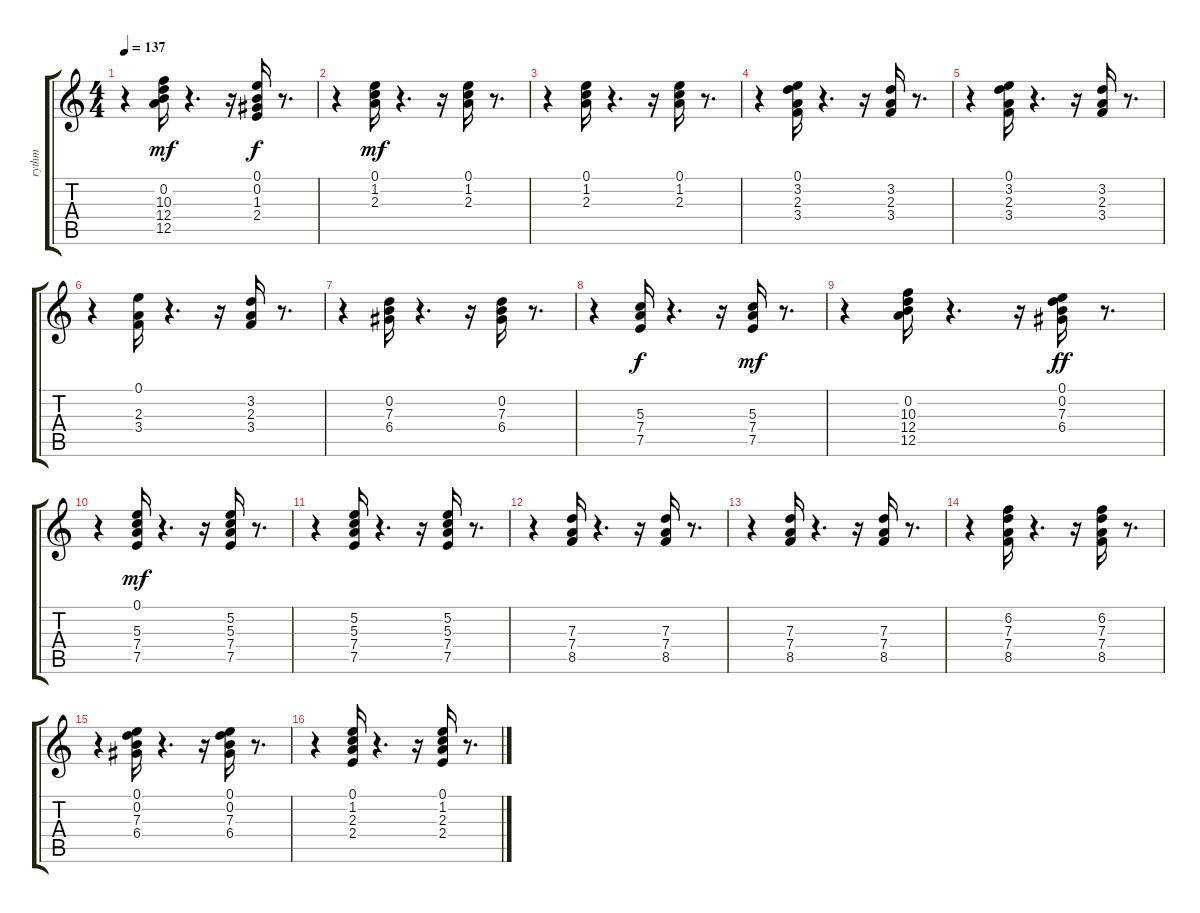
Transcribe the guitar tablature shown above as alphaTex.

\track ("rythm" "rythm") {instrument acousticguitarsteel}
\staff {score tabs}
\tuning (E4 B3 G3 D3 A2 E2) {hide}
\ts (4 4)
\tempo 137
\clef g2
\ks c
r.4{dy mf} (0.2 10.3 12.4 12.5).16 r.4{d} r.16 (0.1 0.2 1.3 2.4).16{dy f} r.8{d} |
r.4 (0.1 1.2 2.3).16{dy mf} r.4{d} r.16 (0.1 1.2 2.3).16 r.8{d} |
r.4 (0.1 1.2 2.3).16 r.4{d} r.16 (0.1 1.2 2.3).16 r.8{d} |
r.4 (0.1 3.2 2.3 3.4).16 r.4{d} r.16 (3.2 2.3 3.4).16 r.8{d} |
r.4 (0.1 3.2 2.3 3.4).16 r.4{d} r.16 (3.2 2.3 3.4).16 r.8{d} |
r.4 (0.1 2.3 3.4).16 r.4{d} r.16 (3.2 2.3 3.4).16 r.8{d} |
r.4 (0.2 7.3 6.4).16 r.4{d} r.16 (0.2 7.3 6.4).16 r.8{d} |
r.4 (5.3 7.4 7.5).16{dy f} r.4{d} r.16 (5.3 7.4 7.5).16{dy mf} r.8{d} |
r.4 (0.2 10.3 12.4 12.5).16 r.4{d} r.16 (0.1 0.2 7.3 6.4).16{dy ff} r.8{d} |
r.4 (0.1 5.3 7.4 7.5).16{dy mf} r.4{d} r.16 (5.2 5.3 7.4 7.5).16 r.8{d} |
r.4 (5.2 5.3 7.4 7.5).16 r.4{d} r.16 (5.2 5.3 7.4 7.5).16 r.8{d} |
r.4 (7.3 7.4 8.5).16 r.4{d} r.16 (7.3 7.4 8.5).16 r.8{d} |
r.4 (7.3 7.4 8.5).16 r.4{d} r.16 (7.3 7.4 8.5).16 r.8{d} |
r.4 (6.2 7.3 7.4 8.5).16 r.4{d} r.16 (6.2 7.3 7.4 8.5).16 r.8{d} |
r.4 (0.1 0.2 7.3 6.4).16 r.4{d} r.16 (0.1 0.2 7.3 6.4).16 r.8{d} |
r.4 (0.1 1.2 2.3 2.4).16 r.4{d} r.16 (0.1 1.2 2.3 2.4).16 r.8{d}
